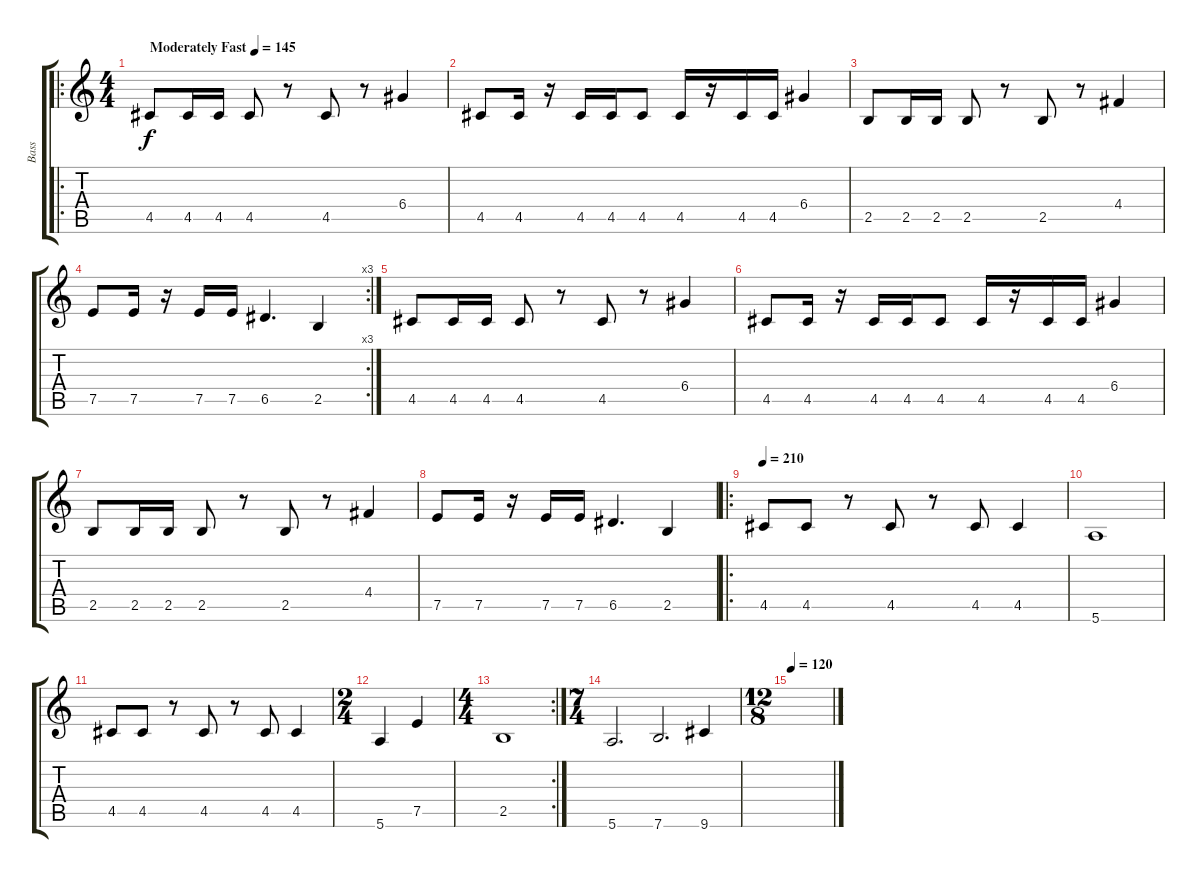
\track ("Bass" "Bass") {instrument electricbassfinger}
\staff {score tabs}
\tuning (E4 B3 G3 D3 A2 E2) {hide}
\ro
\ts (4 4)
\tempo (145 "Moderately Fast")
\clef g2
\ks c
4.5.8{dy f instrument electricbassfinger} 4.5.16 4.5.16 4.5.8 r.8 4.5.8 r.8 6.4.4 |
4.5.8 4.5.16 r.16 4.5.16 4.5.16 4.5.8 4.5.16 r.16 4.5.16 4.5.16 6.4.4 |
2.5.8 2.5.16 2.5.16 2.5.8 r.8 2.5.8 r.8 4.4.4 |
\rc 3
7.5.8 7.5.16 r.16 7.5.16 7.5.16 6.5.4{d} 2.5.4 |
4.5.8 4.5.16 4.5.16 4.5.8 r.8 4.5.8 r.8 6.4.4 |
4.5.8 4.5.16 r.16 4.5.16 4.5.16 4.5.8 4.5.16 r.16 4.5.16 4.5.16 6.4.4 |
2.5.8 2.5.16 2.5.16 2.5.8 r.8 2.5.8 r.8 4.4.4 |
7.5.8 7.5.16 r.16 7.5.16 7.5.16 6.5.4{d} 2.5.4 |
\ro
\tempo 210
4.5.8 4.5.8 r.8 4.5.8 r.8 4.5.8 4.5.4 |
5.6.1 |
4.5.8 4.5.8 r.8 4.5.8 r.8 4.5.8 4.5.4 |
\ts (2 4)
5.6.4 7.5.4 |
\rc 2
\ts (4 4)
2.5.1 |
\ts (7 4)
5.6.2{d} 7.6.2{d} 9.6.4 |
\ts (12 8)
\tempo 120
